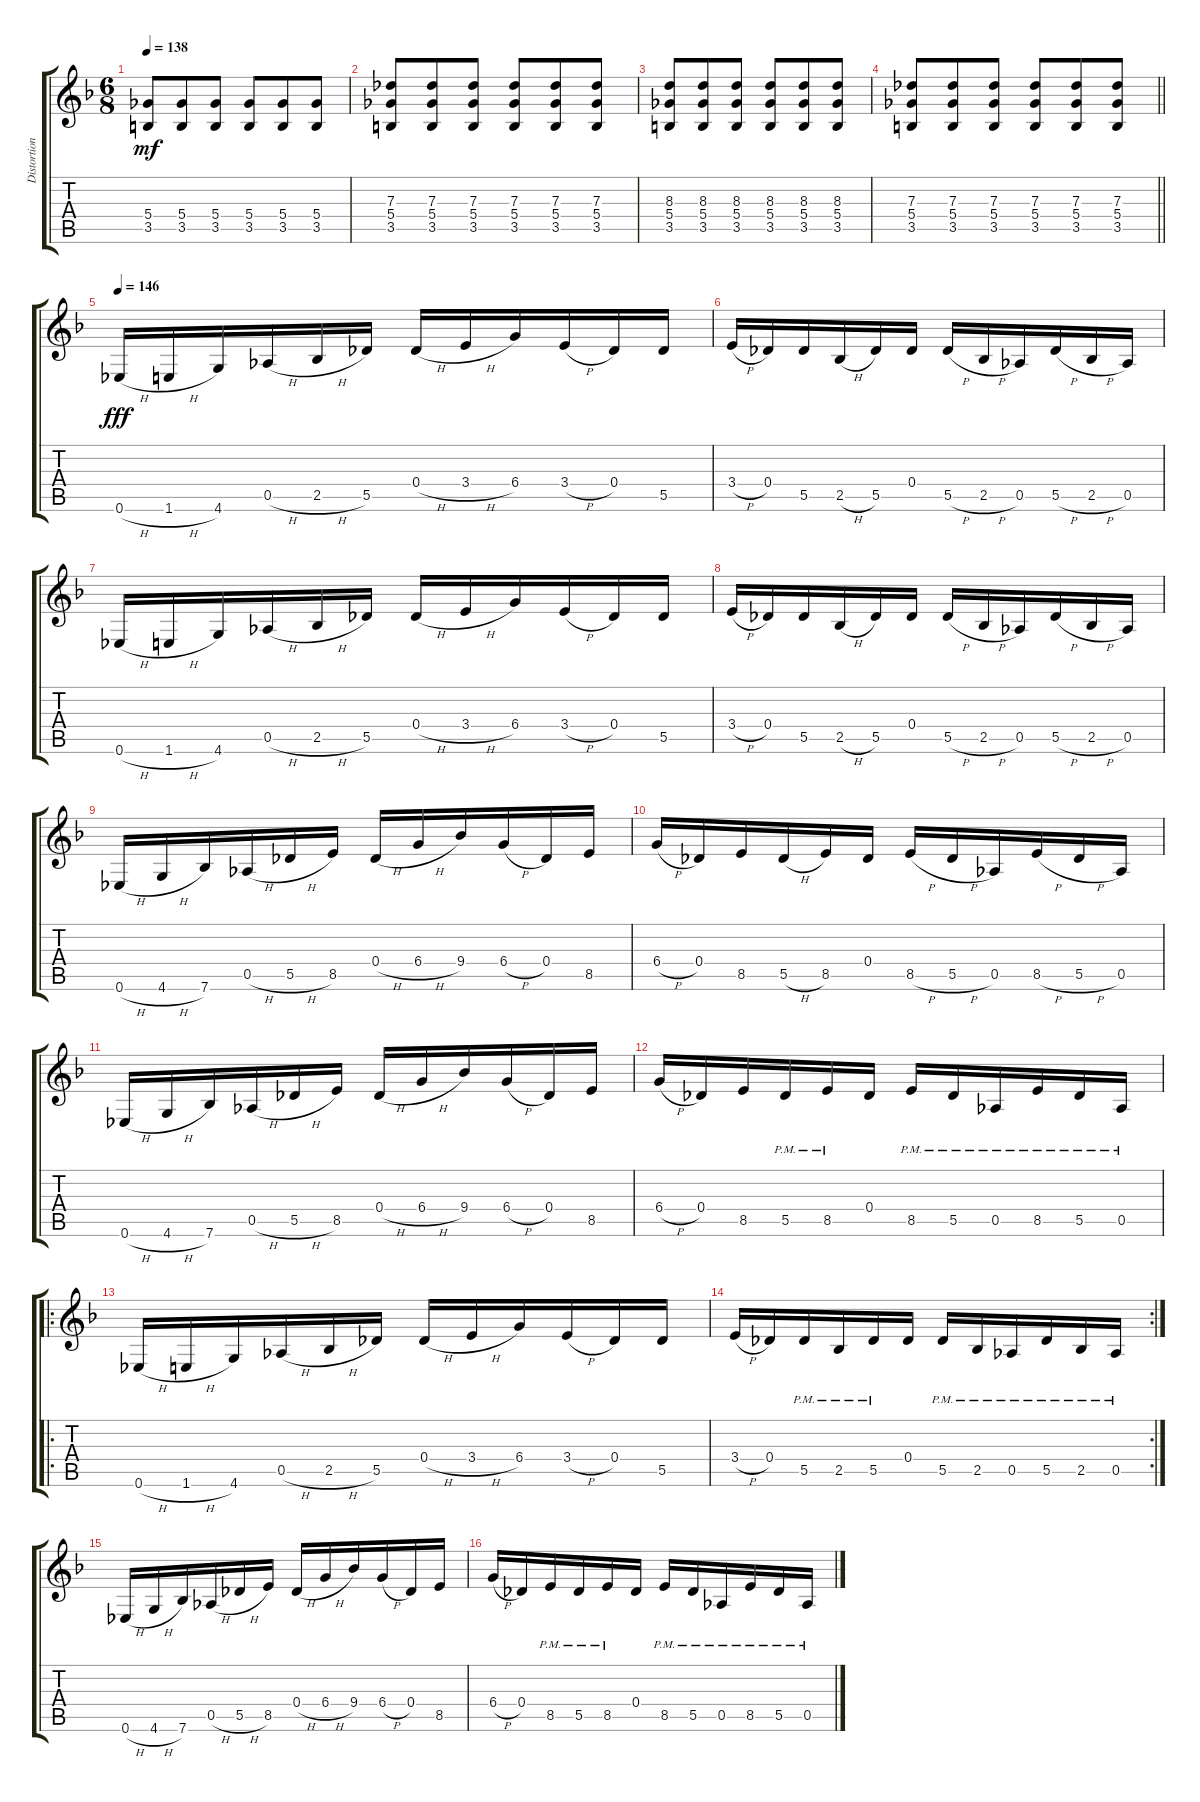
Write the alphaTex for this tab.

\track ("Distortion Guitar" "Distortion") {instrument overdrivenguitar}
\staff {score tabs}
\tuning (Eb4 Bb3 Gb3 Db3 Ab2 Eb2) {hide}
\ts (6 8)
\tempo 138
\clef g2
\ks f
(5.4 3.5).8{dy mf} (5.4 3.5).8 (5.4 3.5).8 (5.4 3.5).8 (5.4 3.5).8 (5.4 3.5).8 |
(7.3 5.4 3.5).8 (7.3 5.4 3.5).8 (7.3 5.4 3.5).8 (7.3 5.4 3.5).8 (7.3 5.4 3.5).8 (7.3 5.4 3.5).8 |
(8.3 5.4 3.5).8 (8.3 5.4 3.5).8 (8.3 5.4 3.5).8 (8.3 5.4 3.5).8 (8.3 5.4 3.5).8 (8.3 5.4 3.5).8 |
\barLineRight lightlight
(7.3 5.4 3.5).8 (7.3 5.4 3.5).8 (7.3 5.4 3.5).8 (7.3 5.4 3.5).8 (7.3 5.4 3.5).8 (7.3 5.4 3.5).8 |
\tempo 146
0.6{h}.16{dy fff} 1.6{h}.16 4.6.16 0.5{h}.16 2.5{h}.16 5.5.16 0.4{h}.16 3.4{h}.16 6.4.16 3.4{h}.16 0.4.16 5.5.16 |
3.4{h}.16 0.4.16 5.5.16 2.5{h}.16 5.5.16 0.4.16 5.5{h}.16 2.5{h}.16 0.5.16 5.5{h}.16 2.5{h}.16 0.5.16 |
0.6{h}.16 1.6{h}.16 4.6.16 0.5{h}.16 2.5{h}.16 5.5.16 0.4{h}.16 3.4{h}.16 6.4.16 3.4{h}.16 0.4.16 5.5.16 |
3.4{h}.16 0.4.16 5.5.16 2.5{h}.16 5.5.16 0.4.16 5.5{h}.16 2.5{h}.16 0.5.16 5.5{h}.16 2.5{h}.16 0.5.16 |
0.6{h}.16 4.6{h}.16 7.6.16 0.5{h}.16 5.5{h}.16 8.5.16 0.4{h}.16 6.4{h}.16 9.4.16 6.4{h}.16 0.4.16 8.5.16 |
6.4{h}.16 0.4.16 8.5.16 5.5{h}.16 8.5.16 0.4.16 8.5{h}.16 5.5{h}.16 0.5.16 8.5{h}.16 5.5{h}.16 0.5.16 |
0.6{h}.16 4.6{h}.16 7.6.16 0.5{h}.16 5.5{h}.16 8.5.16 0.4{h}.16 6.4{h}.16 9.4.16 6.4{h}.16 0.4.16 8.5.16 |
6.4{h}.16 0.4.16 8.5.16 5.5{pm}.16 8.5{pm}.16 0.4.16 8.5{pm}.16 5.5{pm}.16 0.5{pm}.16 8.5{pm}.16 5.5{pm}.16 0.5{pm}.16 |
\ro
0.6{h}.16 1.6{h}.16 4.6.16 0.5{h}.16 2.5{h}.16 5.5.16 0.4{h}.16 3.4{h}.16 6.4.16 3.4{h}.16 0.4.16 5.5.16 |
\rc 2
3.4{h}.16 0.4.16 5.5{pm}.16 2.5{pm}.16 5.5{pm}.16 0.4.16 5.5{pm}.16 2.5{pm}.16 0.5{pm}.16 5.5{pm}.16 2.5{pm}.16 0.5{pm}.16 |
0.6{h}.16 4.6{h}.16 7.6.16 0.5{h}.16 5.5{h}.16 8.5.16 0.4{h}.16 6.4{h}.16 9.4.16 6.4{h}.16 0.4.16 8.5.16 |
6.4{h}.16 0.4.16 8.5{pm}.16 5.5{pm}.16 8.5{pm}.16 0.4.16 8.5{pm}.16 5.5{pm}.16 0.5{pm}.16 8.5{pm}.16 5.5{pm}.16 0.5{pm}.16
